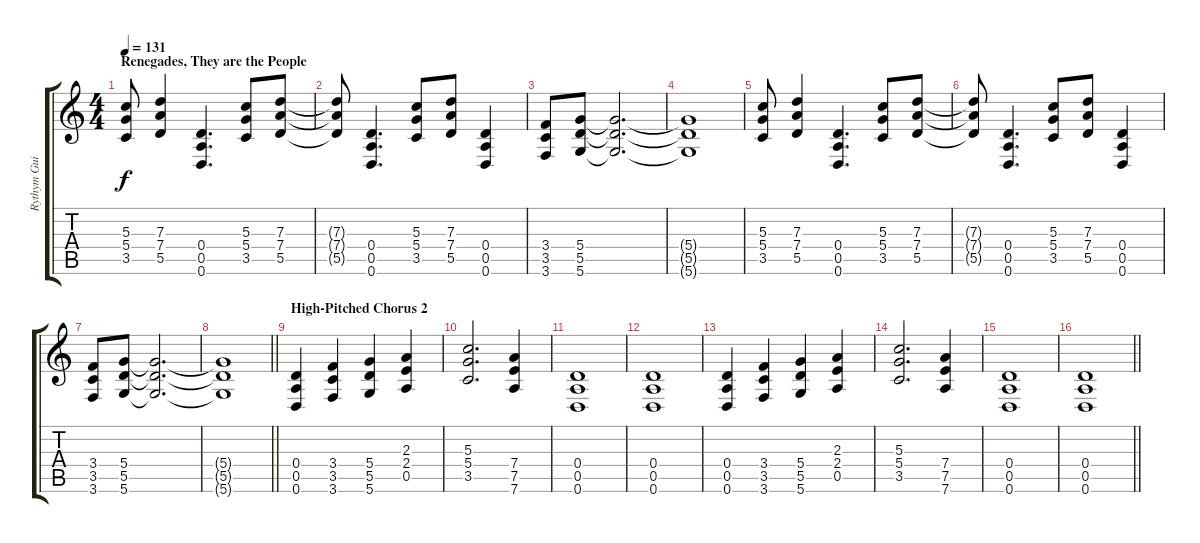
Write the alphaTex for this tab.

\track ("Rythym Guitar" "Rythym Gui") {instrument overdrivenguitar}
\staff {score tabs}
\tuning (E4 B3 G3 D3 A2 D2) {hide}
\ts (4 4)
\section ("" "Renegades, They are the People")
\tempo 131
\clef g2
\ks c
(5.3 5.4 3.5).8{dy f} (7.3 7.4 5.5).4 (0.4 0.5 0.6).4{d} (5.3 5.4 3.5).8 (7.3 7.4 5.5).8 |
(7.3{t} 7.4{t} 5.5{t}).8 (0.4 0.5 0.6).4{d} (5.3 5.4 3.5).8 (7.3 7.4 5.5).8 (0.4 0.5 0.6).4 |
(3.4 3.5 3.6).8 (5.4 5.5 5.6).8 (5.4{t} 5.5{t} 5.6{t}).2{d} |
(5.4{t} 5.5{t} 5.6{t}).1 |
(5.3 5.4 3.5).8 (7.3 7.4 5.5).4 (0.4 0.5 0.6).4{d} (5.3 5.4 3.5).8 (7.3 7.4 5.5).8 |
(7.3{t} 7.4{t} 5.5{t}).8 (0.4 0.5 0.6).4{d} (5.3 5.4 3.5).8 (7.3 7.4 5.5).8 (0.4 0.5 0.6).4 |
(3.4 3.5 3.6).8 (5.4 5.5 5.6).8 (5.4{t} 5.5{t} 5.6{t}).2{d} |
\barLineRight lightlight
(5.4{t} 5.5{t} 5.6{t}).1 |
\section ("" "High-Pitched Chorus 2")
(0.4 0.5 0.6).4 (3.4 3.5 3.6).4 (5.4 5.5 5.6).4 (2.3 2.4 0.5).4 |
(5.3 5.4 3.5).2{d} (7.4 7.5 7.6).4 |
(0.4 0.5 0.6).1 |
(0.4 0.5 0.6).1 |
(0.4 0.5 0.6).4 (3.4 3.5 3.6).4 (5.4 5.5 5.6).4 (2.3 2.4 0.5).4 |
(5.3 5.4 3.5).2{d} (7.4 7.5 7.6).4 |
(0.4 0.5 0.6).1 |
\barLineRight lightlight
(0.4 0.5 0.6).1
